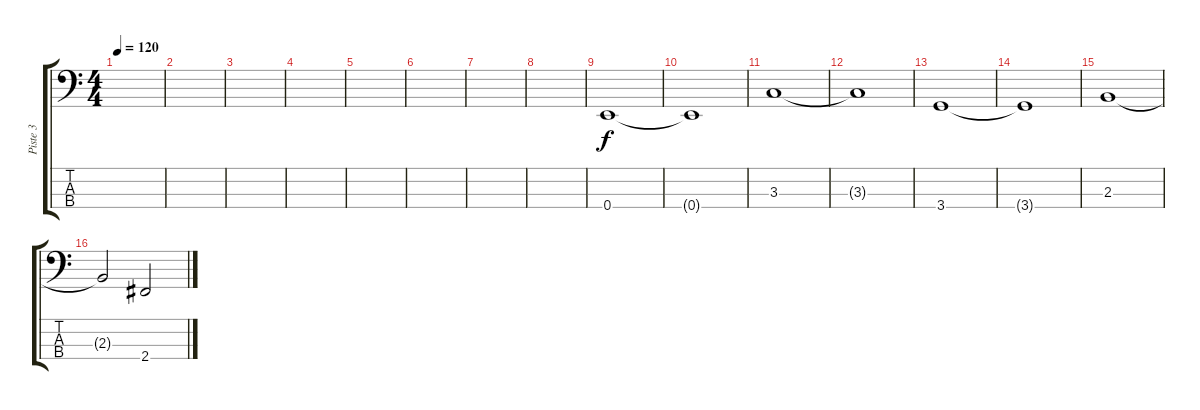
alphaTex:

\track ("Piste 3" "Piste 3") {instrument electricbassfinger}
\staff {score tabs}
\tuning (G2 D2 A1 E1) {hide}
\ts (4 4)
\tempo 120
\clef f4
\ks c
|
|
|
|
|
|
|
|
0.4.1 |
0.4{t}.1{dy f} |
3.3.1 |
3.3{t}.1 |
3.4.1 |
3.4{t}.1 |
2.3.1 |
2.3{t}.2 2.4.2
